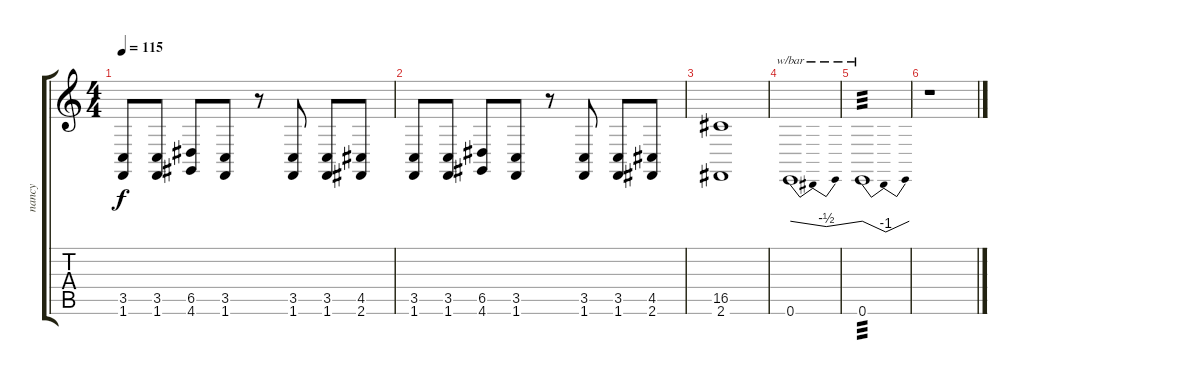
\track ("nancy" "nancy") {instrument choiraahs}
\staff {score tabs}
\tuning (E4 B3 G3 D3 A2 E2) {hide}
\ts (4 4)
\tempo 115
\clef g2
\ks c
(3.5 1.6).8{dy f} (3.5 1.6).8 (6.5 4.6).8 (3.5 1.6).8 r.8 (3.5 1.6).8 (3.5 1.6).8 (4.5 2.6).8 |
(3.5 1.6).8 (3.5 1.6).8 (6.5 4.6).8 (3.5 1.6).8 r.8 (3.5 1.6).8 (3.5 1.6).8 (4.5 2.6).8 |
(16.5 2.6).1 |
0.6.1{tbe (dip default 0 0 30 -2 60 0)} |
0.6.1{tbe (dip default 0 0 30 -4 60 0) tp 3} |
r.1
